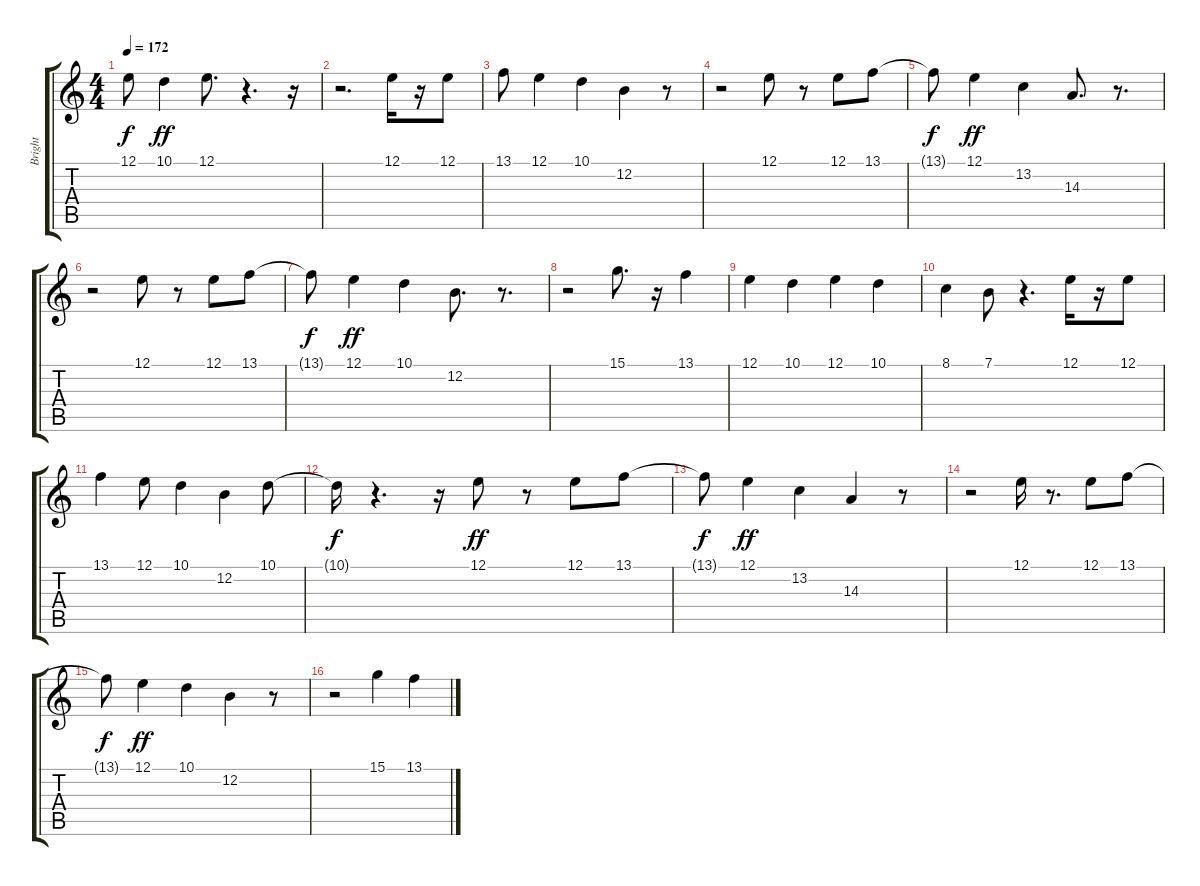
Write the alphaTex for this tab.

\track ("Bright" "Bright") {instrument fx5brightness}
\staff {score tabs}
\tuning (E4 B3 G3 D3 A2 E2) {hide}
\ts (4 4)
\tempo 172
\clef g2
\ks c
12.1{t}.8{dy f} 10.1.4{dy ff} 12.1.8{d} r.4{d} r.16 |
r.2{d} 12.1.16 r.16 12.1.8 |
13.1.8 12.1.4 10.1.4 12.2.4 r.8 |
r.2 12.1.8 r.8 12.1.8 13.1.8 |
13.1{t}.8{dy f} 12.1.4{dy ff} 13.2.4 14.3.8{d} r.8{d} |
r.2 12.1.8 r.8 12.1.8 13.1.8 |
13.1{t}.8{dy f} 12.1.4{dy ff} 10.1.4 12.2.8{d} r.8{d} |
r.2 15.1.8{d} r.16 13.1.4 |
12.1.4 10.1.4 12.1.4 10.1.4 |
8.1.4 7.1.8 r.4{d} 12.1.16 r.16 12.1.8 |
13.1.4 12.1.8 10.1.4 12.2.4 10.1.8 |
10.1{t}.16{dy f} r.4{d} r.16 12.1.8{dy ff} r.8 12.1.8 13.1.8 |
13.1{t}.8{dy f} 12.1.4{dy ff} 13.2.4 14.3.4 r.8 |
r.2 12.1.16 r.8{d} 12.1.8 13.1.8 |
13.1{t}.8{dy f} 12.1.4{dy ff} 10.1.4 12.2.4 r.8 |
r.2 15.1.4 13.1.4
